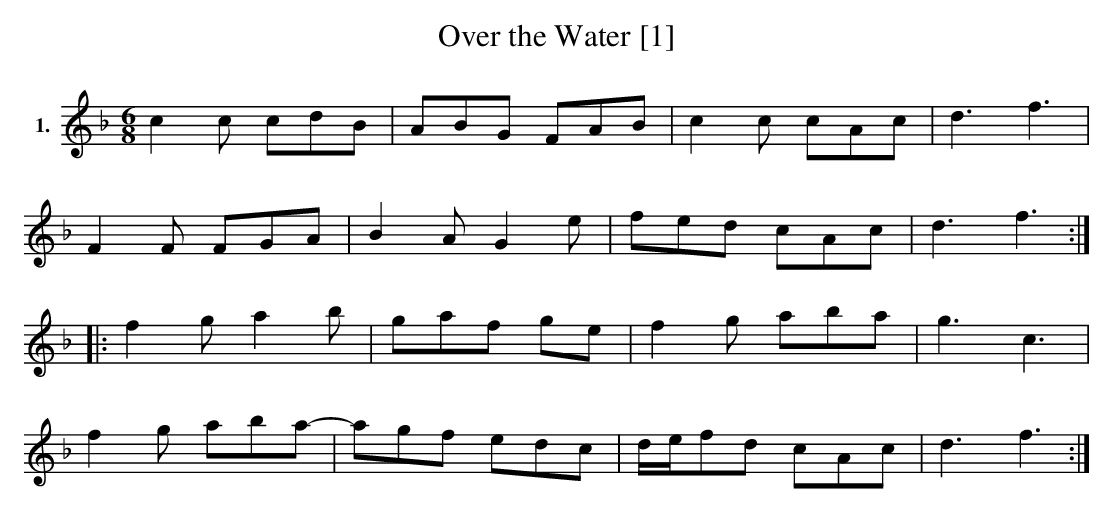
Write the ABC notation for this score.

X:1
T:Over the Water [1]
M:6/8
L:1/8
K:F
V:1 clef=treble name="1."
[V:1] c2c cdB |ABG FAB|c2c cAc|d3 f3|
F2F FGA|B2A G2e|fed cAc|d3 f3:|
|:f2g a2b|gaf ge|f2g aba|g3 c3|
f2g aba-|agf edc|d/e/fd cAc|d3 f3:|
